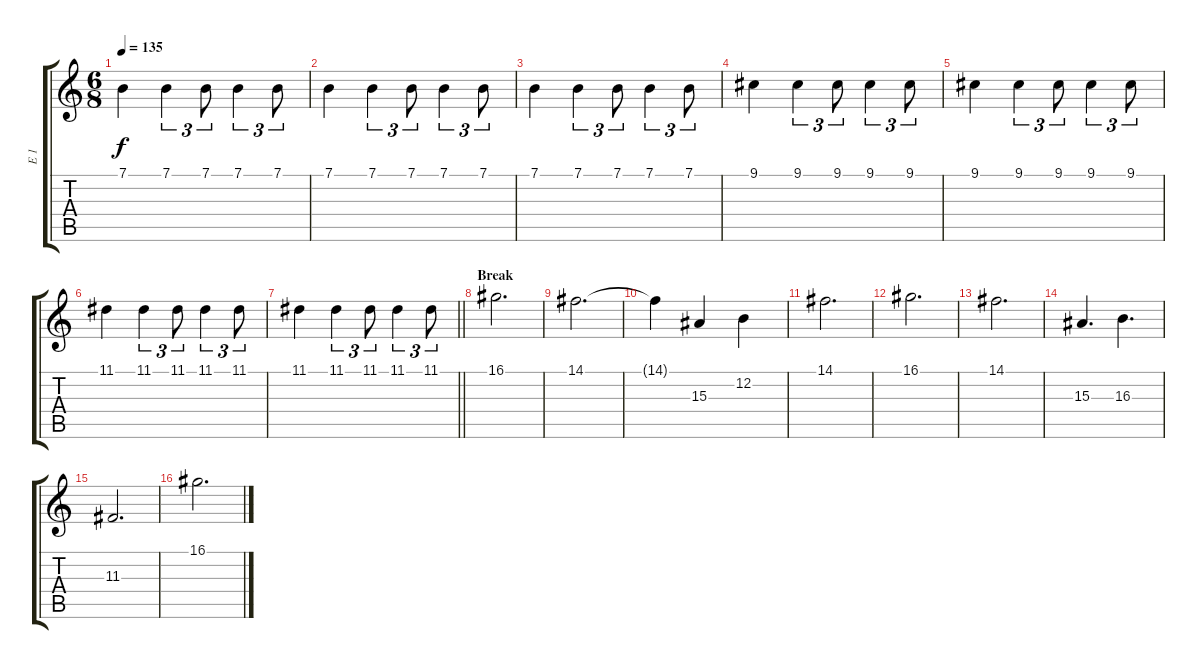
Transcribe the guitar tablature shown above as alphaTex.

\track ("E 1" "E 1") {instrument electricpiano1}
\staff {score tabs}
\tuning (E4 B3 G3 D3 A2 E2) {hide}
\ts (6 8)
\tempo 135
\clef g2
\ks c
7.1.4{dy f} 7.1.4{tu (3 2)} 7.1.8{tu (3 2)} 7.1.4{tu (3 2)} 7.1.8{tu (3 2)} |
7.1.4 7.1.4{tu (3 2)} 7.1.8{tu (3 2)} 7.1.4{tu (3 2)} 7.1.8{tu (3 2)} |
7.1.4 7.1.4{tu (3 2)} 7.1.8{tu (3 2)} 7.1.4{tu (3 2)} 7.1.8{tu (3 2)} |
9.1.4 9.1.4{tu (3 2)} 9.1.8{tu (3 2)} 9.1.4{tu (3 2)} 9.1.8{tu (3 2)} |
9.1.4 9.1.4{tu (3 2)} 9.1.8{tu (3 2)} 9.1.4{tu (3 2)} 9.1.8{tu (3 2)} |
11.1.4{volume 2} 11.1.4{tu (3 2)} 11.1.8{tu (3 2)} 11.1.4{tu (3 2)} 11.1.8{tu (3 2)} |
\barLineRight lightlight
11.1.4 11.1.4{tu (3 2)} 11.1.8{tu (3 2)} 11.1.4{tu (3 2)} 11.1.8{tu (3 2)} |
\section ("" "Break")
16.1.2{d volume 13 instrument electricpiano1} |
14.1.2{d} |
14.1{t}.4 15.3.4 12.2.4 |
14.1.2{d} |
16.1.2{d} |
14.1.2{d} |
15.3.4{d} 16.3.4{d} |
11.3.2{d} |
16.1.2{d}
